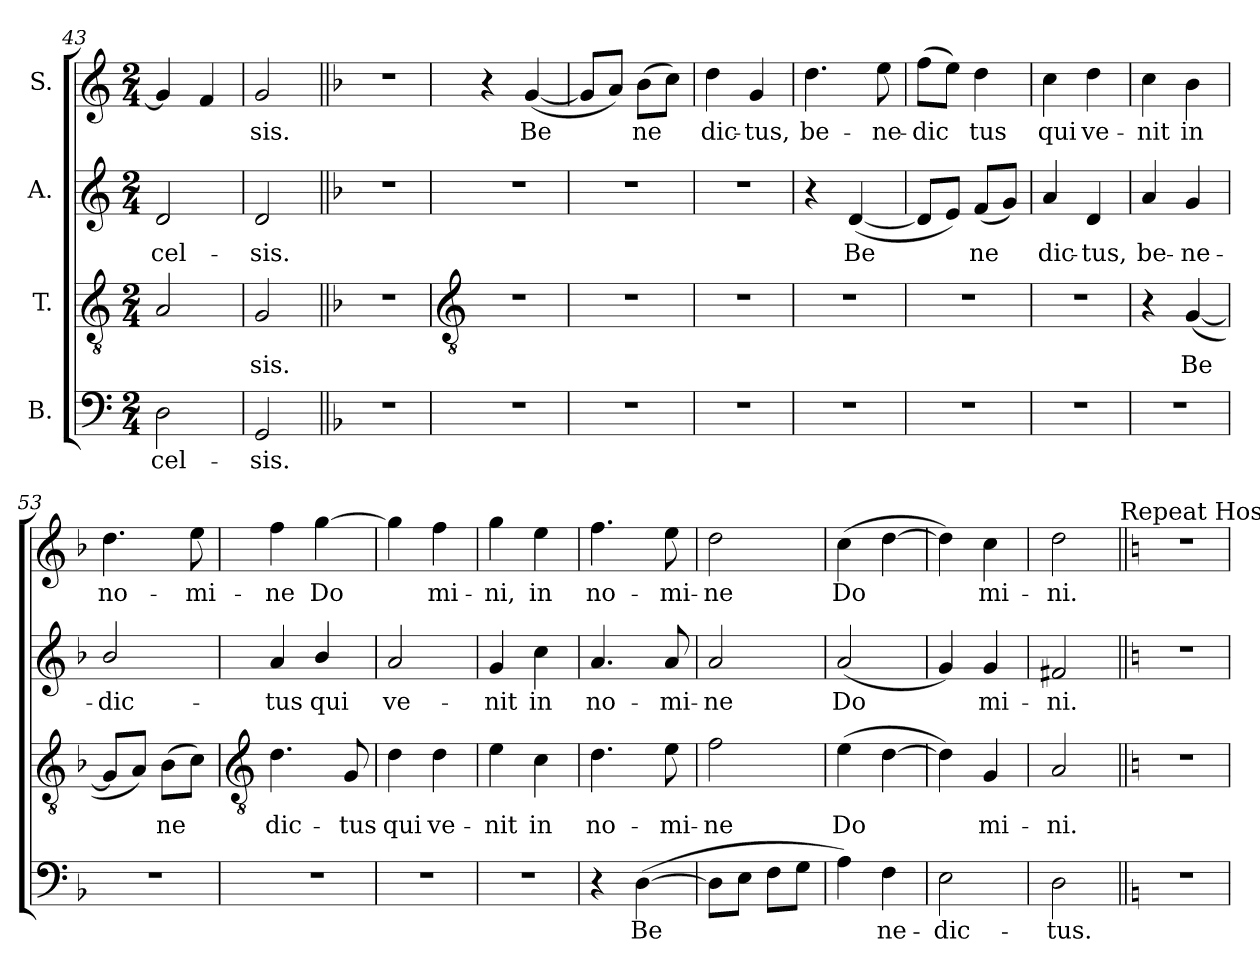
**kern	**text	**kern	**text	**kern	**text	**kern	**text
*part4	*part4	*part3	*part3	*part2	*part2	*part1	*part1
*staff4	*staff4	*staff3	*staff3	*staff2	*staff2	*staff1	*staff1
*I"B.	*	*I"T.	*	*I"A.	*	*I"S.	*
*clefF4	*	*clefGv2	*	*clefG2	*	*clefG2	*
*k[]	*	*k[]	*	*k[]	*	*k[]	*
*C:	*	*C:	*	*C:	*	*C:	*
*M2/4	*	*M2/4	*	*M2/4	*	*M2/4	*
=43	=43	=43	=43	=43	=43	=43	=43
!	!LO:LY:b	!	!	!	!LO:LY:b	!	!
2D	-cel-	2A/	.	2d	-cel-	4g]	.
.	.	.	.	.	.	4f	.
=44	=44	=44	=44	=44	=44	=44	=44
!	!LO:LY:b	!	!LO:LY:b	!	!LO:LY:b	!	!LO:LY:b
2GG	-sis.	2G	sis.	2d	-sis.	2g	sis.
=45||	=45||	=45||	=45||	=45||	=45||	=45||	=45||
*k[b-]	*	*k[b-]	*	*k[b-]	*	*k[b-]	*
*F:	*	*F:	*	*F:	*	*F:	*
2r	.	2r	.	2r	.	2r	.
!!LO:LB:g=z
=46	=46	=46	=46	=46	=46	=46	=46
*	*	*clefGv2	*	*	*	*	*
!LO:N:vis=1	!	!LO:N:vis=1	!	!LO:N:vis=1	!	!	!
2r	.	2r	.	2r	.	4r	.
!	!	!	!	!	!	!	!LO:LY:b
.	.	.	.	.	.	(<[4g/	Be
=47	=47	=47	=47	=47	=47	=47	=47
!LO:N:vis=1	!	!LO:N:vis=1	!	!LO:N:vis=1	!	!	!
2r	.	2r	.	2r	.	8g/L]	.
.	.	.	.	.	.	8a/J)	.
!	!	!	!	!	!	!	!LO:LY:b
.	.	.	.	.	.	(>8b-L	ne
.	.	.	.	.	.	8ccJ)	.
=48	=48	=48	=48	=48	=48	=48	=48
!LO:N:vis=1	!	!LO:N:vis=1	!	!LO:N:vis=1	!	!	!LO:LY:b
2r	.	2r	.	2r	.	4dd	dic-
!	!	!	!	!	!	!	!LO:LY:b
.	.	.	.	.	.	4g	-tus,
=49	=49	=49	=49	=49	=49	=49	=49
!LO:N:vis=1	!	!LO:N:vis=1	!	!	!	!	!LO:LY:b
2r	.	2r	.	4r	.	4.dd	be-
!	!	!	!	!	!LO:LY:b	!	!
.	.	.	.	(<[4d	Be	.	.
!	!	!	!	!	!	!	!LO:LY:b
.	.	.	.	.	.	8ee	-ne-
=50	=50	=50	=50	=50	=50	=50	=50
!LO:N:vis=1	!	!LO:N:vis=1	!	!	!	!	!LO:LY:b
2r	.	2r	.	8dL]	.	(>8ffL	-dic
.	.	.	.	8eJ)	.	8eeJ)	.
!	!	!	!	!	!LO:LY:b	!	!LO:LY:b
.	.	.	.	(<8fL	ne	4dd	tus
.	.	.	.	8gJ)	.	.	.
=51	=51	=51	=51	=51	=51	=51	=51
!LO:N:vis=1	!	!LO:N:vis=1	!	!	!LO:LY:b	!	!LO:LY:b
2r	.	2r	.	4a	dic-	4cc	qui
!	!	!	!	!	!LO:LY:b	!	!LO:LY:b
.	.	.	.	4d	-tus,	4dd	ve-
=52	=52	=52	=52	=52	=52	=52	=52
!LO:N:vis=1	!	!	!	!	!LO:LY:b	!	!LO:LY:b
2r	.	4r	.	4a	be-	4cc	-nit
!	!	!	!LO:LY:b	!	!LO:LY:b	!	!LO:LY:b
.	.	(<[4G	Be	4g	-ne-	4b-	in
=53	=53	=53	=53	=53	=53	=53	=53
!LO:N:vis=1	!	!	!	!	!LO:LY:b	!	!LO:LY:b
2r	.	8GL]	.	2b-/	-dic-	4.dd	no-
.	.	8AJ)	.	.	.	.	.
!	!	!	!LO:LY:b	!	!	!	!
.	.	(>8B-L	ne	.	.	.	.
!	!	!	!	!	!	!	!LO:LY:b
.	.	8cJ)	.	.	.	8ee	-mi-
!!LO:LB:g=z
=54	=54	=54	=54	=54	=54	=54	=54
*	*	*clefGv2	*	*	*	*	*
!LO:N:vis=1	!	!	!LO:LY:b	!	!LO:LY:b	!	!LO:LY:b
2r	.	4.d	dic-	4a	-tus	4ff	-ne
!	!	!	!	!	!LO:LY:b	!	!LO:LY:b
.	.	.	.	4b-/	qui	[4gg	Do
!	!	!	!LO:LY:b	!	!	!	!
.	.	8G	-tus	.	.	.	.
=55	=55	=55	=55	=55	=55	=55	=55
!LO:N:vis=1	!	!	!LO:LY:b	!	!LO:LY:b	!	!
2r	.	4d	qui	2a	ve-	4gg]	.
!	!	!	!LO:LY:b	!	!	!	!LO:LY:b
.	.	4d	ve-	.	.	4ff	mi-
=56	=56	=56	=56	=56	=56	=56	=56
!LO:N:vis=1	!	!	!LO:LY:b	!	!LO:LY:b	!	!LO:LY:b
2r	.	4e	-nit	4g	-nit	4gg	-ni,
!	!	!	!LO:LY:b	!	!LO:LY:b	!	!LO:LY:b
.	.	4c	in	4cc	in	4ee	in
=57	=57	=57	=57	=57	=57	=57	=57
!	!	!	!LO:LY:b	!	!LO:LY:b	!	!LO:LY:b
4r	.	4.d	no-	4.a	no-	4.ff	no-
!	!LO:LY:b	!	!	!	!	!	!
(>[4D	Be	.	.	.	.	.	.
!	!	!	!LO:LY:b	!	!LO:LY:b	!	!LO:LY:b
.	.	8e	-mi-	8a	-mi-	8ee	-mi-
=58	=58	=58	=58	=58	=58	=58	=58
!	!	!	!LO:LY:b	!	!LO:LY:b	!	!LO:LY:b
8DL]	.	2f	-ne	2a	-ne	2dd	-ne
8EJ	.	.	.	.	.	.	.
8FL	.	.	.	.	.	.	.
8GJ	.	.	.	.	.	.	.
=59	=59	=59	=59	=59	=59	=59	=59
!	!	!	!LO:LY:b	!	!LO:LY:b	!	!LO:LY:b
4A)	.	(>4e	Do	(<2a	Do	(>4cc	Do
!	!LO:LY:b	!	!	!	!	!	!
4F	ne-	[4d	.	.	.	[4dd	.
=60	=60	=60	=60	=60	=60	=60	=60
!	!LO:LY:b	!	!	!	!	!	!
2E	-dic-	4d])	.	4g)	.	4dd])	.
!	!	!	!LO:LY:b	!	!LO:LY:b	!	!LO:LY:b
.	.	4G	mi-	4g	mi-	4cc	mi-
=61	=61	=61	=61	=61	=61	=61	=61
!	!LO:LY:b	!	!LO:LY:b	!	!LO:LY:b	!	!LO:LY:b
2D	-tus.	2A	-ni.	2f#X	-ni.	2dd	-ni.
!	!	!	!	!	!	!LO:TX:a:t=Repeat Hosanna.	!
=62||	=62||	=62||	=62||	=62||	=62||	=62||	=62||
*k[]	*	*k[]	*	*k[]	*	*k[]	*
*C:	*	*C:	*	*C:	*	*C:	*
2r	.	2r	.	2r	.	2r	.
=	=	=	=	=	=	=	=
*-	*-	*-	*-	*-	*-	*-	*-
